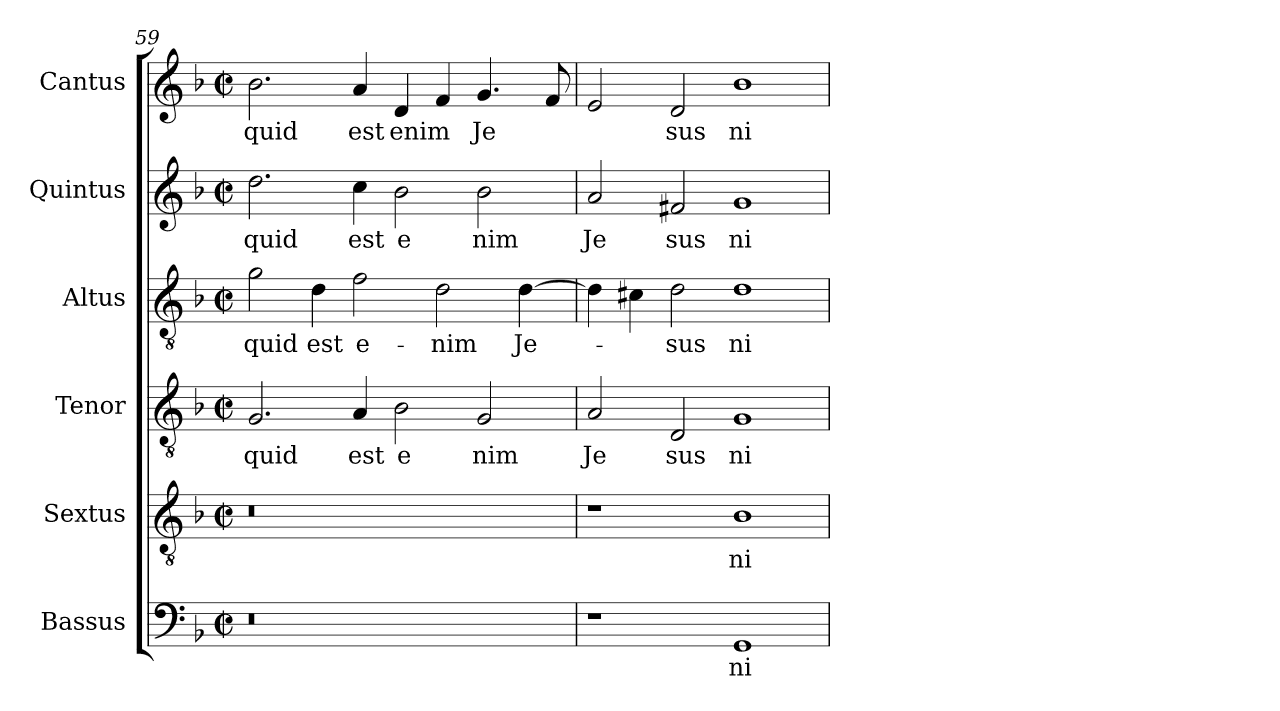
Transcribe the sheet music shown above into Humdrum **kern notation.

**kern	**text	**kern	**text	**kern	**text	**kern	**text	**kern	**text	**kern	**text
*part6	*part6	*part5	*part5	*part4	*part4	*part3	*part3	*part2	*part2	*part1	*part1
*staff6	*staff6	*staff5	*staff5	*staff4	*staff4	*staff3	*staff3	*staff2	*staff2	*staff1	*staff1
*I"Bassus	*	*I"Sextus	*	*I"Tenor	*	*I"Altus	*	*I"Quintus	*	*I"Cantus	*
*clefF4	*	*clefGv2	*	*clefGv2	*	*clefGv2	*	*clefG2	*	*clefG2	*
*k[b-]	*	*k[b-]	*	*k[b-]	*	*k[b-]	*	*k[b-]	*	*k[b-]	*
*F:	*	*F:	*	*F:	*	*F:	*	*F:	*	*F:	*
*M2/2	*	*M2/2	*	*M2/2	*	*M2/2	*	*M2/2	*	*M2/2	*
*met(c|)	*	*met(c|)	*	*met(c|)	*	*met(c|)	*	*met(c|)	*	*met(c|)	*
=59	=59	=59	=59	=59	=59	=59	=59	=59	=59	=59	=59
!	!	!	!	!	!LO:LY:b:cj	!	!LO:LY:b:cj	!	!LO:LY:b:cj	!	!LO:LY:b:cj
0r	.	0r	.	2.G/	quid	2g\	quid	2.dd\	quid	2.b-\	quid
!	!	!	!	!	!	!	!LO:LY:b:cj	!	!	!	!
.	.	.	.	.	.	4d\	est	.	.	.	.
!	!	!	!	!	!LO:LY:b:cj	!	!LO:LY:b:cj	!	!LO:LY:b:cj	!	!LO:LY:b:cj
.	.	.	.	4A/	est	2f\	e-	4cc\	est	4a/	est
!	!	!	!	!	!LO:LY:b:cj	!	!	!	!LO:LY:b:cj	!	!LO:LY:b
.	.	.	.	2B-\	e	.	.	2b-\	e	4d/	enim
!	!	!	!	!	!	!	!LO:LY:b:cj	!	!	!	!
.	.	.	.	.	.	2d\	-nim	.	.	4f/	.
!	!	!	!	!	!LO:LY:b:cj	!	!	!	!LO:LY:b:cj	!	!LO:LY:b:cj
.	.	.	.	2G/	nim	.	.	2b-\	nim	4.g/	Je
!	!	!	!	!	!	!	!LO:LY:b:cj	!	!	!	!
.	.	.	.	.	.	[>4d\	Je-	.	.	.	.
.	.	.	.	.	.	.	.	.	.	8f/	.
=60	=60	=60	=60	=60	=60	=60	=60	=60	=60	=60	=60
!	!	!	!	!	!LO:LY:b:cj	!	!	!	!LO:LY:b:cj	!	!
1r	.	1r	.	2A/	Je	4d\]	.	2a/	Je	2e/	.
.	.	.	.	.	.	4c#X\	.	.	.	.	.
!	!	!	!	!	!LO:LY:b:cj	!	!LO:LY:b:cj	!	!LO:LY:b:cj	!	!LO:LY:b:cj
.	.	.	.	2D/	sus	2d\	-sus	2f#X/	sus	2d/	sus
!	!LO:LY:b:cj	!	!LO:LY:b:cj	!	!LO:LY:b:cj	!	!LO:LY:b:cj	!	!LO:LY:b:cj	!	!LO:LY:b:cj
1GG	ni	1B-	ni	1G	ni	1d	ni-	1g	ni	1b-	ni
=	=	=	=	=	=	=	=	=	=	=	=
*-	*-	*-	*-	*-	*-	*-	*-	*-	*-	*-	*-
